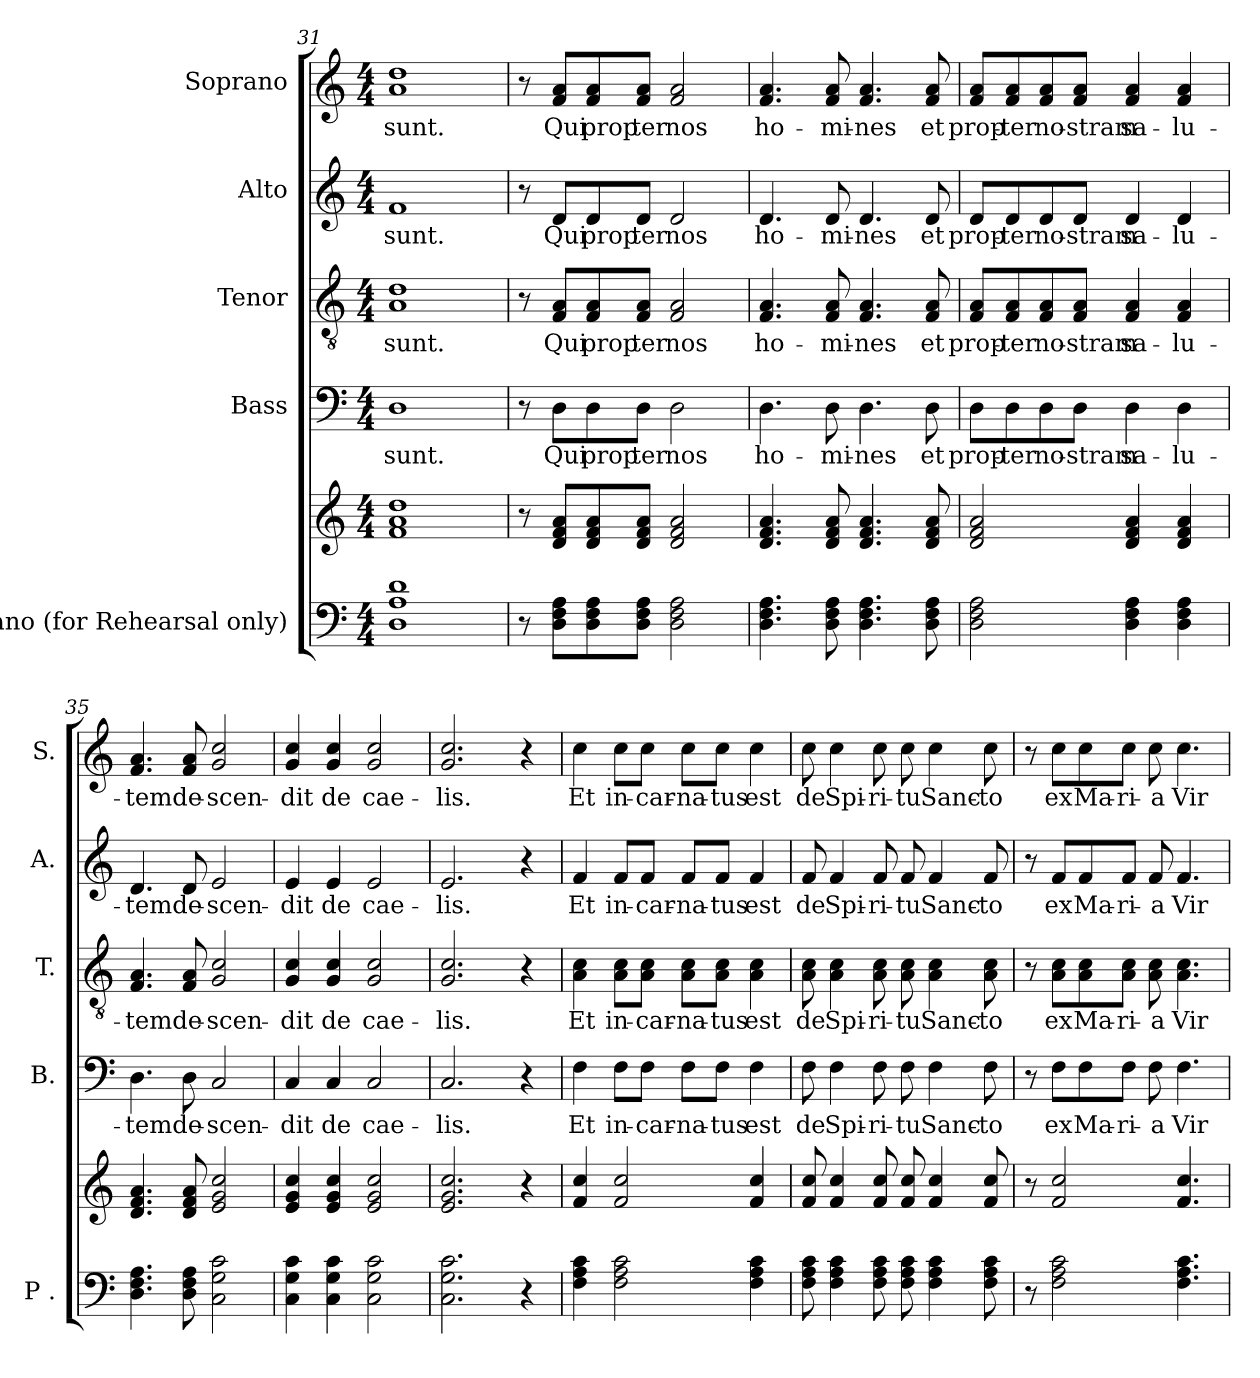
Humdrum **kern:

**kern	**kern	**kern	**text	**kern	**text	**kern	**text	**kern	**text
*part5	*part5	*part4	*part4	*part3	*part3	*part2	*part2	*part1	*part1
*staff6	*staff5	*staff4	*staff4	*staff3	*staff3	*staff2	*staff2	*staff1	*staff1
*I"Piano (for Rehearsal only)	*	*I"Bass	*	*I"Tenor	*	*I"Alto	*	*I"Soprano	*
*I'P .	*	*I'B.	*	*I'T.	*	*I'A.	*	*I'S.	*
*clefF4	*clefG2	*clefF4	*	*clefGv2	*	*clefG2	*	*clefG2	*
*k[]	*k[]	*k[]	*	*k[]	*	*k[]	*	*k[]	*
*M4/4	*M4/4	*M4/4	*	*M4/4	*	*M4/4	*	*M4/4	*
=31	=31	=31	=31	=31	=31	=31	=31	=31	=31
!	!	!	!LO:LY:b	!	!LO:LY:b	!	!LO:LY:b	!	!LO:LY:b
1D 1A 1d	1f 1a 1dd	1D	sunt.	1A 1d	sunt.	1f	sunt.	1a 1dd	sunt.
=32	=32	=32	=32	=32	=32	=32	=32	=32	=32
8r	8r	8r	.	8r	.	8r	.	8r	.
!	!	!	!LO:LY:b	!	!LO:LY:b	!	!LO:LY:b	!	!LO:LY:b
8D\ 8F\ 8A\L	8d/ 8f/ 8a/L	8D\L	Qui	8F/ 8A/L	Qui	8d/L	Qui	8f/ 8a/L	Qui
!	!	!	!LO:LY:b	!	!LO:LY:b	!	!LO:LY:b	!	!LO:LY:b
8D\ 8F\ 8A\	8d/ 8f/ 8a/	8D\	prop-	8F/ 8A/	prop-	8d/	prop-	8f/ 8a/	prop-
!	!	!	!LO:LY:b	!	!LO:LY:b	!	!LO:LY:b	!	!LO:LY:b
8D\ 8F\ 8A\J	8d/ 8f/ 8a/J	8D\J	-ter	8F/ 8A/J	-ter	8d/J	-ter	8f/ 8a/J	-ter
!	!	!	!LO:LY:b	!	!LO:LY:b	!	!LO:LY:b	!	!LO:LY:b
2D\ 2F\ 2A\	2d/ 2f/ 2a/	2D\	nos	2F/ 2A/	nos	2d/	nos	2f/ 2a/	nos
=33	=33	=33	=33	=33	=33	=33	=33	=33	=33
!	!	!	!LO:LY:b	!	!LO:LY:b	!	!LO:LY:b	!	!LO:LY:b
4.D\ 4.F\ 4.A\	4.d/ 4.f/ 4.a/	4.D\	ho-	4.F/ 4.A/	ho-	4.d/	ho-	4.f/ 4.a/	ho-
!	!	!	!LO:LY:b	!	!LO:LY:b	!	!LO:LY:b	!	!LO:LY:b
8D\ 8F\ 8A\	8d/ 8f/ 8a/	8D\	-mi-	8F/ 8A/	-mi-	8d/	-mi-	8f/ 8a/	-mi-
!	!	!	!LO:LY:b	!	!LO:LY:b	!	!LO:LY:b	!	!LO:LY:b
4.D\ 4.F\ 4.A\	4.d/ 4.f/ 4.a/	4.D\	-nes	4.F/ 4.A/	-nes	4.d/	-nes	4.f/ 4.a/	-nes
!	!	!	!LO:LY:b	!	!LO:LY:b	!	!LO:LY:b	!	!LO:LY:b
8D\ 8F\ 8A\	8d/ 8f/ 8a/	8D\	et	8F/ 8A/	et	8d/	et	8f/ 8a/	et
!!LO:LB:g=z
=34	=34	=34	=34	=34	=34	=34	=34	=34	=34
!	!	!	!LO:LY:b	!	!LO:LY:b	!	!LO:LY:b	!	!LO:LY:b
2D\ 2F\ 2A\	2d/ 2f/ 2a/	8D\L	prop-	8F/ 8A/L	prop-	8d/L	prop-	8f/ 8a/L	prop-
!	!	!	!LO:LY:b	!	!LO:LY:b	!	!LO:LY:b	!	!LO:LY:b
.	.	8D\	-ter	8F/ 8A/	-ter	8d/	-ter	8f/ 8a/	-ter
!	!	!	!LO:LY:b	!	!LO:LY:b	!	!LO:LY:b	!	!LO:LY:b
.	.	8D\	no-	8F/ 8A/	no-	8d/	no-	8f/ 8a/	no-
!	!	!	!LO:LY:b	!	!LO:LY:b	!	!LO:LY:b	!	!LO:LY:b
.	.	8D\J	-stram	8F/ 8A/J	-stram	8d/J	-stram	8f/ 8a/J	-stram
!	!	!	!LO:LY:b	!	!LO:LY:b	!	!LO:LY:b	!	!LO:LY:b
4D\ 4F\ 4A\	4d/ 4f/ 4a/	4D\	sa-	4F/ 4A/	sa-	4d/	sa-	4f/ 4a/	sa-
!	!	!	!LO:LY:b	!	!LO:LY:b	!	!LO:LY:b	!	!LO:LY:b
4D\ 4F\ 4A\	4d/ 4f/ 4a/	4D\	-lu-	4F/ 4A/	-lu-	4d/	-lu-	4f/ 4a/	-lu-
=35	=35	=35	=35	=35	=35	=35	=35	=35	=35
!	!	!	!LO:LY:b	!	!LO:LY:b	!	!LO:LY:b	!	!LO:LY:b
4.D\ 4.F\ 4.A\	4.d/ 4.f/ 4.a/	4.D\	-tem	4.F/ 4.A/	-tem	4.d/	-tem	4.f/ 4.a/	-tem
!	!	!	!LO:LY:b	!	!LO:LY:b	!	!LO:LY:b	!	!LO:LY:b
8D\ 8F\ 8A\	8d/ 8f/ 8a/	8D\	de-	8F/ 8A/	de-	8d/	de-	8f/ 8a/	de-
!	!	!	!LO:LY:b	!	!LO:LY:b	!	!LO:LY:b	!	!LO:LY:b
2C\ 2G\ 2c\	2e/ 2g/ 2cc/	2C/	-scen-	2G/ 2c/	-scen-	2e/	-scen-	2g/ 2cc/	-scen-
=36	=36	=36	=36	=36	=36	=36	=36	=36	=36
!	!	!	!LO:LY:b	!	!LO:LY:b	!	!LO:LY:b	!	!LO:LY:b
4C\ 4G\ 4c\	4e/ 4g/ 4cc/	4C/	-dit	4G/ 4c/	-dit	4e/	-dit	4g/ 4cc/	-dit
!	!	!	!LO:LY:b	!	!LO:LY:b	!	!LO:LY:b	!	!LO:LY:b
4C\ 4G\ 4c\	4e/ 4g/ 4cc/	4C/	de	4G/ 4c/	de	4e/	de	4g/ 4cc/	de
!	!	!	!LO:LY:b	!	!LO:LY:b	!	!LO:LY:b	!	!LO:LY:b
2C\ 2G\ 2c\	2e/ 2g/ 2cc/	2C/	cae-	2G/ 2c/	cae-	2e/	cae-	2g/ 2cc/	cae-
=37	=37	=37	=37	=37	=37	=37	=37	=37	=37
!	!	!	!LO:LY:b	!	!LO:LY:b	!	!LO:LY:b	!	!LO:LY:b
2.C\ 2.G\ 2.c\	2.e/ 2.g/ 2.cc/	2.C/	-lis.	2.G/ 2.c/	-lis.	2.e/	-lis.	2.g/ 2.cc/	-lis.
4r	4r	4r	.	4r	.	4r	.	4r	.
=38	=38	=38	=38	=38	=38	=38	=38	=38	=38
!	!	!	!LO:LY:b	!	!LO:LY:b	!	!LO:LY:b	!	!LO:LY:b
4F\ 4A\ 4c\	4f/ 4cc/	4F\	Et	4A\ 4c\	Et	4f/	Et	4cc\	Et
!	!	!	!LO:LY:b	!	!LO:LY:b	!	!LO:LY:b	!	!LO:LY:b
2F\ 2A\ 2c\	2f/ 2cc/	8F\L	in-	8A\ 8c\L	in-	8f/L	in-	8cc\L	in-
!	!	!	!LO:LY:b	!	!LO:LY:b	!	!LO:LY:b	!	!LO:LY:b
.	.	8F\J	-car-	8A\ 8c\J	-car-	8f/J	-car-	8cc\J	-car-
!	!	!	!LO:LY:b	!	!LO:LY:b	!	!LO:LY:b	!	!LO:LY:b
.	.	8F\L	-na-	8A\ 8c\L	-na-	8f/L	-na-	8cc\L	-na-
!	!	!	!LO:LY:b	!	!LO:LY:b	!	!LO:LY:b	!	!LO:LY:b
.	.	8F\J	-tus	8A\ 8c\J	-tus	8f/J	-tus	8cc\J	-tus
!	!	!	!LO:LY:b	!	!LO:LY:b	!	!LO:LY:b	!	!LO:LY:b
4F\ 4A\ 4c\	4f/ 4cc/	4F\	est	4A\ 4c\	est	4f/	est	4cc\	est
!!LO:PB:g=z
=39	=39	=39	=39	=39	=39	=39	=39	=39	=39
!	!	!	!LO:LY:b	!	!LO:LY:b	!	!LO:LY:b	!	!LO:LY:b
8F\ 8A\ 8c\	8f/ 8cc/	8F\	de	8A\ 8c\	de	8f/	de	8cc\	de
!	!	!	!LO:LY:b	!	!LO:LY:b	!	!LO:LY:b	!	!LO:LY:b
4F\ 4A\ 4c\	4f/ 4cc/	4F\	Spi-	4A\ 4c\	Spi-	4f/	Spi-	4cc\	Spi-
!	!	!	!LO:LY:b	!	!LO:LY:b	!	!LO:LY:b	!	!LO:LY:b
8F\ 8A\ 8c\	8f/ 8cc/	8F\	-ri-	8A\ 8c\	-ri-	8f/	-ri-	8cc\	-ri-
!	!	!	!LO:LY:b	!	!LO:LY:b	!	!LO:LY:b	!	!LO:LY:b
8F\ 8A\ 8c\	8f/ 8cc/	8F\	-tu	8A\ 8c\	-tu	8f/	-tu	8cc\	-tu
!	!	!	!LO:LY:b	!	!LO:LY:b	!	!LO:LY:b	!	!LO:LY:b
4F\ 4A\ 4c\	4f/ 4cc/	4F\	Sanc-	4A\ 4c\	Sanc-	4f/	Sanc-	4cc\	Sanc-
!	!	!	!LO:LY:b	!	!LO:LY:b	!	!LO:LY:b	!	!LO:LY:b
8F\ 8A\ 8c\	8f/ 8cc/	8F\	-to	8A\ 8c\	-to	8f/	-to	8cc\	-to
=40	=40	=40	=40	=40	=40	=40	=40	=40	=40
8r	8r	8r	.	8r	.	8r	.	8r	.
!	!	!	!LO:LY:b	!	!LO:LY:b	!	!LO:LY:b	!	!LO:LY:b
2F\ 2A\ 2c\	2f/ 2cc/	8F\L	ex	8A\ 8c\L	ex	8f/L	ex	8cc\L	ex
!	!	!	!LO:LY:b	!	!LO:LY:b	!	!LO:LY:b	!	!LO:LY:b
.	.	8F\	Ma-	8A\ 8c\	Ma-	8f/	Ma-	8cc\	Ma-
!	!	!	!LO:LY:b	!	!LO:LY:b	!	!LO:LY:b	!	!LO:LY:b
.	.	8F\J	-ri-	8A\ 8c\J	-ri-	8f/J	-ri-	8cc\J	-ri-
!	!	!	!LO:LY:b	!	!LO:LY:b	!	!LO:LY:b	!	!LO:LY:b
.	.	8F\	-a	8A\ 8c\	-a	8f/	-a	8cc\	-a
!	!	!	!LO:LY:b	!	!LO:LY:b	!	!LO:LY:b	!	!LO:LY:b
4.F\ 4.A\ 4.c\	4.f/ 4.cc/	4.F\	Vir-	4.A\ 4.c\	Vir-	4.f/	Vir-	4.cc\	Vir-
=	=	=	=	=	=	=	=	=	=
*-	*-	*-	*-	*-	*-	*-	*-	*-	*-
